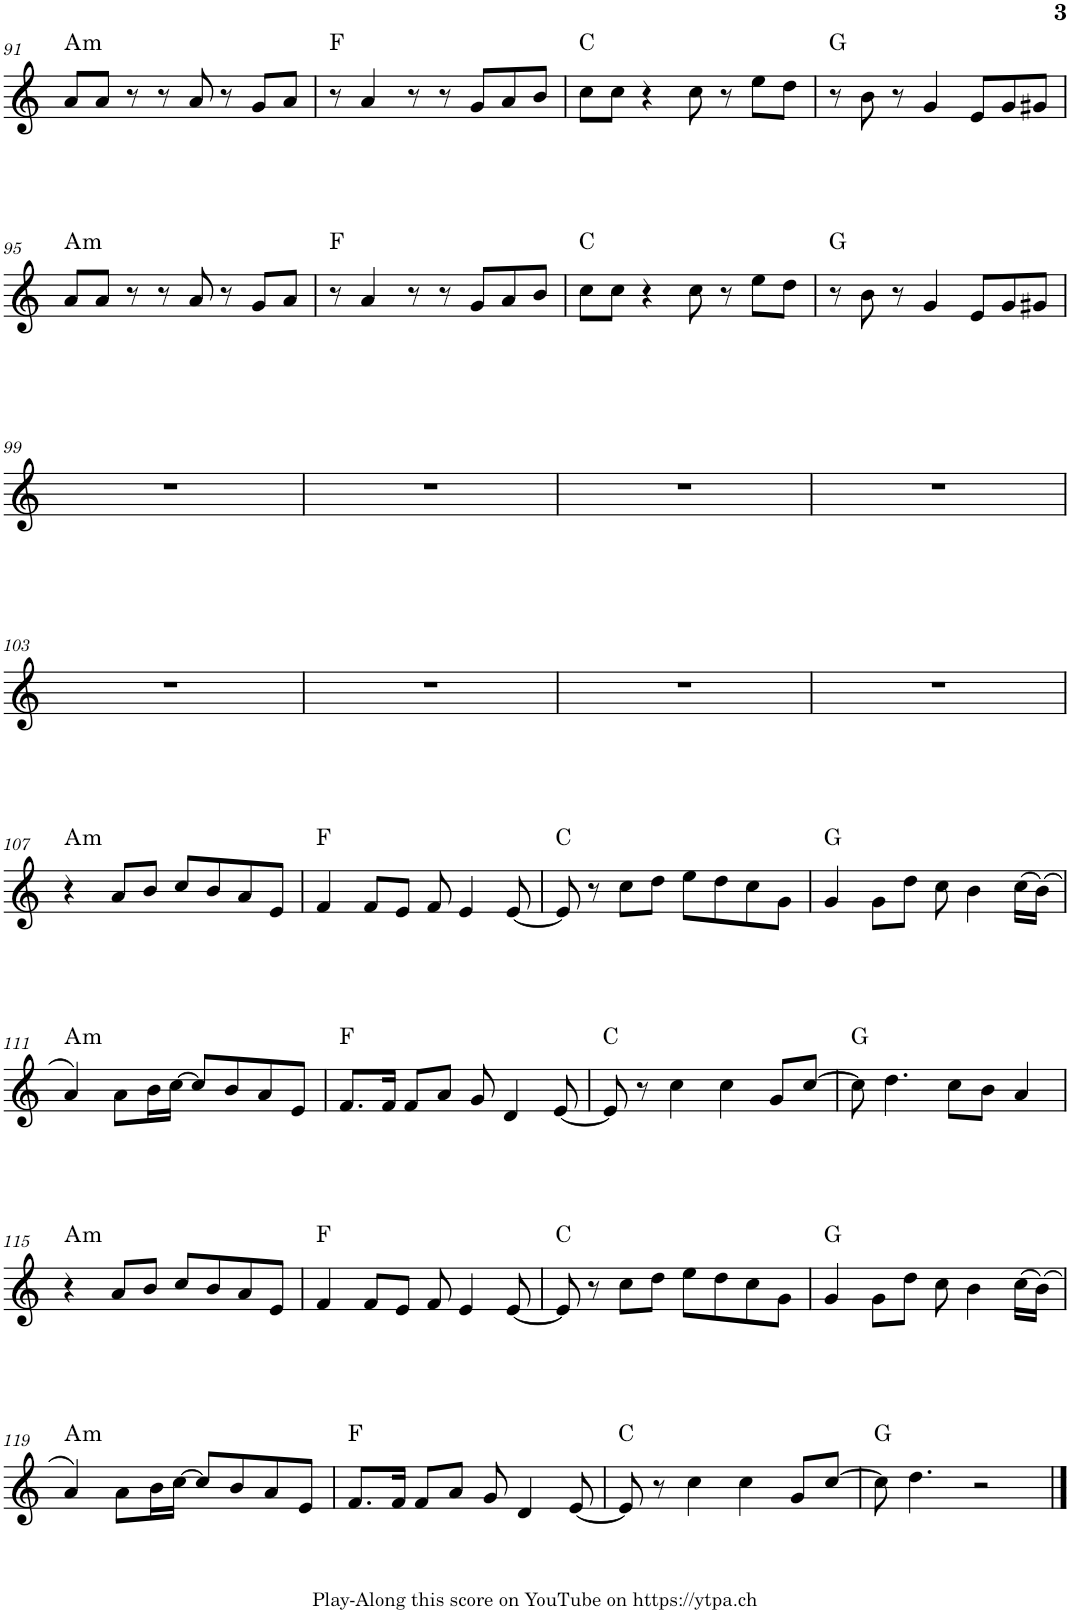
**kern	**harte
*part1	*part1
*staff1	*
*I"Voice	*
*I'Vc.	*
!!LO:PB:g=z
*clefG2	*
*k[]	*
*M4/4	*
=91	=91
!	!LO:H:kt=m
8a/L	A:min
8a/J	.
8r	.
8r	.
8a/	.
8r	.
8g/L	.
8a/J	.
=92	=92
!	!LO:H:kt=N.C.
8r	N
4a/	.
8r	.
8r	.
8g/L	.
8a/	.
8b/J	.
=93	=93
!	!LO:H:kt=N.C.
8cc\L	N
8cc\J	.
4r	.
8cc\	.
8r	.
8ee\L	.
8dd\J	.
=94	=94
!	!LO:H:kt=N.C.
8r	N
8b\	.
8r	.
4g/	.
8e/L	.
8g/	.
8g#X/J	.
!!LO:LB:g=z
=95	=95
!	!LO:H:kt=m
8a/L	A:min
8a/J	.
8r	.
8r	.
8a/	.
8r	.
8g/L	.
8a/J	.
=96	=96
!	!LO:H:kt=N.C.
8r	N
4a/	.
8r	.
8r	.
8g/L	.
8a/	.
8b/J	.
=97	=97
!	!LO:H:kt=N.C.
8cc\L	N
8cc\J	.
4r	.
8cc\	.
8r	.
8ee\L	.
8dd\J	.
=98	=98
!	!LO:H:kt=N.C.
8r	N
8b\	.
8r	.
4g/	.
8e/L	.
8g/	.
8g#X/J	.
!!LO:LB:g=z
=99	=99
1r	.
=100	=100
1r	.
=101	=101
1r	.
=102	=102
1r	.
!!LO:LB:g=z
=103	=103
1r	.
=104	=104
1r	.
=105	=105
1r	.
=106	=106
1r	.
!!LO:LB:g=z
=107	=107
!	!LO:H:kt=m
4r	A:min
8a/L	.
8b/J	.
8cc/L	.
8b/	.
8a/	.
8e/J	.
=108	=108
4f/	F:maj
8f/L	.
8e/J	.
8f/	.
4e/	.
[8e/	.
=109	=109
8e/]	C:maj
8r	.
8cc\L	.
8dd\J	.
8ee\L	.
8dd\	.
8cc\	.
8g\J	.
=110	=110
4g/	G:maj
8g\L	.
8dd\J	.
8cc\	.
4b\	.
(16cc\LL	.
(16b\JJ)	.
!!LO:LB:g=z
=111	=111
!	!LO:H:kt=m
4a/)	A:min
8a\L	.
16b\L	.
[16cc\JJ	.
8cc/L]	.
8b/	.
8a/	.
8e/J	.
=112	=112
!	!LO:H:kt=N.C.
8.f/L	N
16f/Jk	.
8f/L	.
8a/J	.
8g/	.
4d/	.
[8e/	.
=113	=113
!	!LO:H:kt=N.C.
8e/]	N
8r	.
4cc\	.
4cc\	.
8g/L	.
[8cc/J	.
=114	=114
!	!LO:H:kt=N.C.
8cc\]	N
4.dd\	.
8cc\L	.
8b\J	.
4a/	.
!!LO:LB:g=z
=115	=115
!	!LO:H:kt=m
4r	A:min
8a/L	.
8b/J	.
8cc/L	.
8b/	.
8a/	.
8e/J	.
=116	=116
!	!LO:H:kt=N.C.
4f/	N
8f/L	.
8e/J	.
8f/	.
4e/	.
[8e/	.
=117	=117
!	!LO:H:kt=N.C.
8e/]	N
8r	.
8cc\L	.
8dd\J	.
8ee\L	.
8dd\	.
8cc\	.
8g\J	.
=118	=118
!	!LO:H:kt=N.C.
4g/	N
8g\L	.
8dd\J	.
8cc\	.
4b\	.
(16cc\LL	.
(16b\JJ)	.
!!LO:LB:g=z
=119	=119
!	!LO:H:kt=m
4a/)	A:min
8a\L	.
16b\L	.
[16cc\JJ	.
8cc/L]	.
8b/	.
8a/	.
8e/J	.
=120	=120
!	!LO:H:kt=N.C.
8.f/L	N
16f/Jk	.
8f/L	.
8a/J	.
8g/	.
4d/	.
[8e/	.
=121	=121
!	!LO:H:kt=N.C.
8e/]	N
8r	.
4cc\	.
4cc\	.
8g/L	.
[8cc/J	.
=122	=122
!	!LO:H:kt=N.C.
8cc\]	N
4.dd\	.
2r	.
==	==
*-	*-
